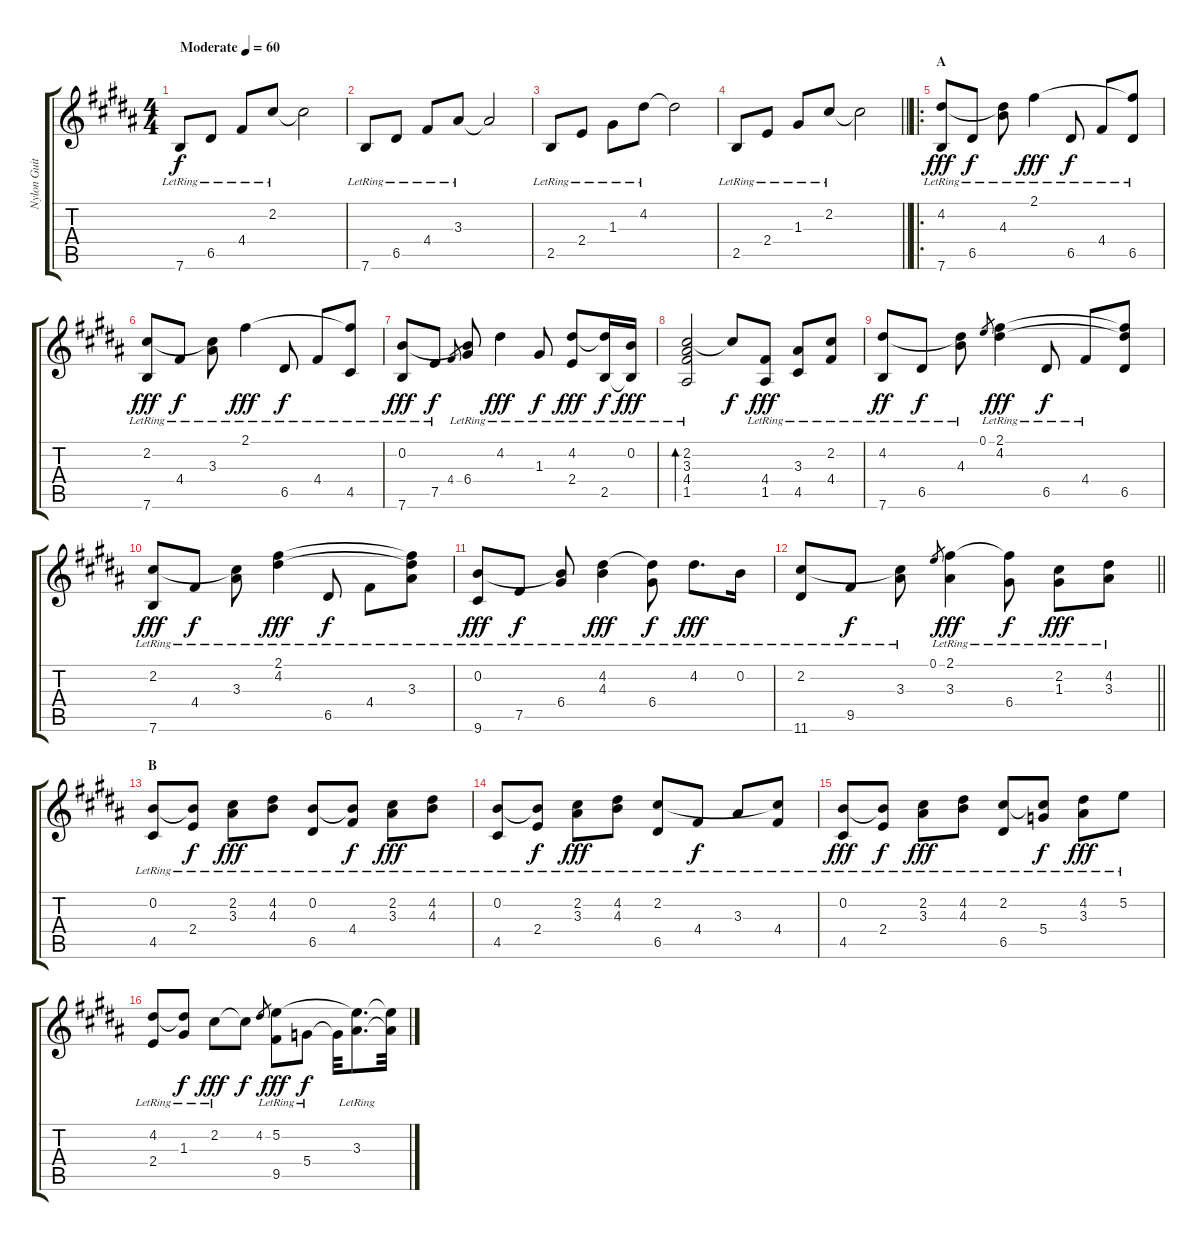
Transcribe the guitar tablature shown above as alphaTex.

\track ("Nylon Guitar" "Nylon Guit") {instrument acousticguitarnylon}
\staff {score tabs}
\tuning (E4 B3 G3 D3 A2 E2) {hide}
\ts (4 4)
\section ("" "")
\tempo (60 "Moderate")
\clef g2
\ks b
7.6{lr}.8{dy f instrument acousticguitarnylon} 6.5{lr}.8 4.4{lr}.8 2.2{lr}.8 2.2{t}.2 |
7.6{lr}.8 6.5{lr}.8 4.4{lr}.8 3.3{lr}.8 3.3{t}.2 |
2.5{lr}.8 2.4{lr}.8 1.3{lr}.8 4.2{lr}.8 4.2{t}.2 |
\barLineRight lightlight
2.5{lr}.8 2.4{lr}.8 1.3{lr}.8 2.2{lr}.8 2.2{t}.2 |
\ro
\section ("" "A")
(4.2{lr} 7.6{lr}).8{dy fff} 6.5{lr}.8{dy f} (4.2{t} 4.3{lr}).8 2.1{lr}.4{dy fff} 6.5{lr}.8{dy f} 4.4{lr}.8 (2.1{t} 6.5{lr}).8 |
(2.2{lr} 7.6{lr}).8{dy fff} 4.4{lr}.8{dy f} (2.2{t} 3.3{lr}).8 2.1{lr}.4{dy fff} 6.5{lr}.8{dy f} 4.4{lr}.8 (2.1{t} 4.5{lr}).8 |
(0.2{lr} 7.6{lr}).8{dy fff} 7.5{lr}.8{dy f} 4.4.8{gr} (0.2{t} 6.4{lr}).8 4.2{lr}.4{dy fff} 1.3{lr}.8{dy f} (4.2{lr} 2.4{lr}).8{dy fff} (4.2{t} 2.5{lr}).16{dy f} (0.2{lr} 2.5{t}).16{dy fff} |
(2.2{lr} 3.3{lr} 4.4{lr} 1.5{lr}).2{bd 120} 2.2{t}.8{dy f} (4.4{lr} 1.5{lr}).8{dy fff} (3.3{lr} 4.5{lr}).8 (2.2{lr} 4.4{lr}).8 |
(4.2{lr} 7.6{lr}).8{dy ff} 6.5{lr}.8{dy f} (4.2{t} 4.3{lr}).8 0.1.8{gr} (2.1{lr} 4.2{lr}).4{dy fff} 6.5{lr}.8{dy f} 4.4{lr}.8 (2.1{t} 4.2{t} 6.5).8 |
(2.2{lr} 7.6{lr}).8{dy fff} 4.4{lr}.8{dy f} (2.2{t} 3.3{lr}).8 (2.1{lr} 4.2{lr}).4{dy fff} 6.5{lr}.8{dy f} 4.4{lr}.8 (2.1{t} 4.2{t} 3.3{lr}).8 |
(0.2{lr} 9.6{lr}).8{dy fff} 7.5{lr}.8{dy f} (0.2{t} 6.4{lr}).8 (4.2{lr} 4.3{lr}).4{dy fff} (4.2{t} 6.4{lr}).8{dy f} 4.2{lr}.8{d dy fff} 0.2{lr}.16 |
\barLineRight lightlight
(2.2{lr} 11.6{lr}).8 9.5{lr}.8{dy f} (2.2{t} 3.3{lr}).8 0.1.8{gr} (2.1{lr} 3.3{lr}).4{dy fff} (2.1{t} 6.4{lr}).8{dy f} (2.2{lr} 1.3{lr}).8{dy fff} (4.2{lr} 3.3{lr}).8 |
\section ("" "B")
(0.2{lr} 4.5{lr}).8 (0.2{t} 2.4{lr}).8{dy f} (2.2{lr} 3.3{lr}).8{dy fff} (4.2{lr} 4.3{lr}).8 (0.2{lr} 6.5{lr}).8 (0.2{t} 4.4{lr}).8{dy f} (2.2{lr} 3.3{lr}).8{dy fff} (4.2{lr} 4.3{lr}).8 |
(0.2{lr} 4.5{lr}).8 (0.2{t} 2.4{lr}).8{dy f} (2.2{lr} 3.3{lr}).8{dy fff} (4.2{lr} 4.3{lr}).8 (2.2{lr} 6.5{lr}).8 4.4{lr}.8{dy f} 3.3{lr}.8 (2.2{t} 4.4{lr}).8 |
(0.2{lr} 4.5{lr}).8{dy fff} (0.2{t} 2.4{lr}).8{dy f} (2.2{lr} 3.3{lr}).8{dy fff} (4.2{lr} 4.3{lr}).8 (2.2{lr} 6.5{lr}).8 (2.2{t} 5.4{lr}).8{dy f} (4.2{lr} 3.3{lr}).8{dy fff} 5.2{lr}.8 |
(4.2{lr} 2.4{lr}).8 (4.2{t} 1.3{lr}).8{dy f} 2.2{lr}.8{dy fff} 2.2{t}.8{dy f} 4.2.8{gr} (5.2{lr} 9.5{lr}).8{dy fff} 5.4{lr}.8{dy f} 5.4{t}.32 (5.2{t} 3.3{lr}).8{d} (5.2{t} 3.3{t}).32
